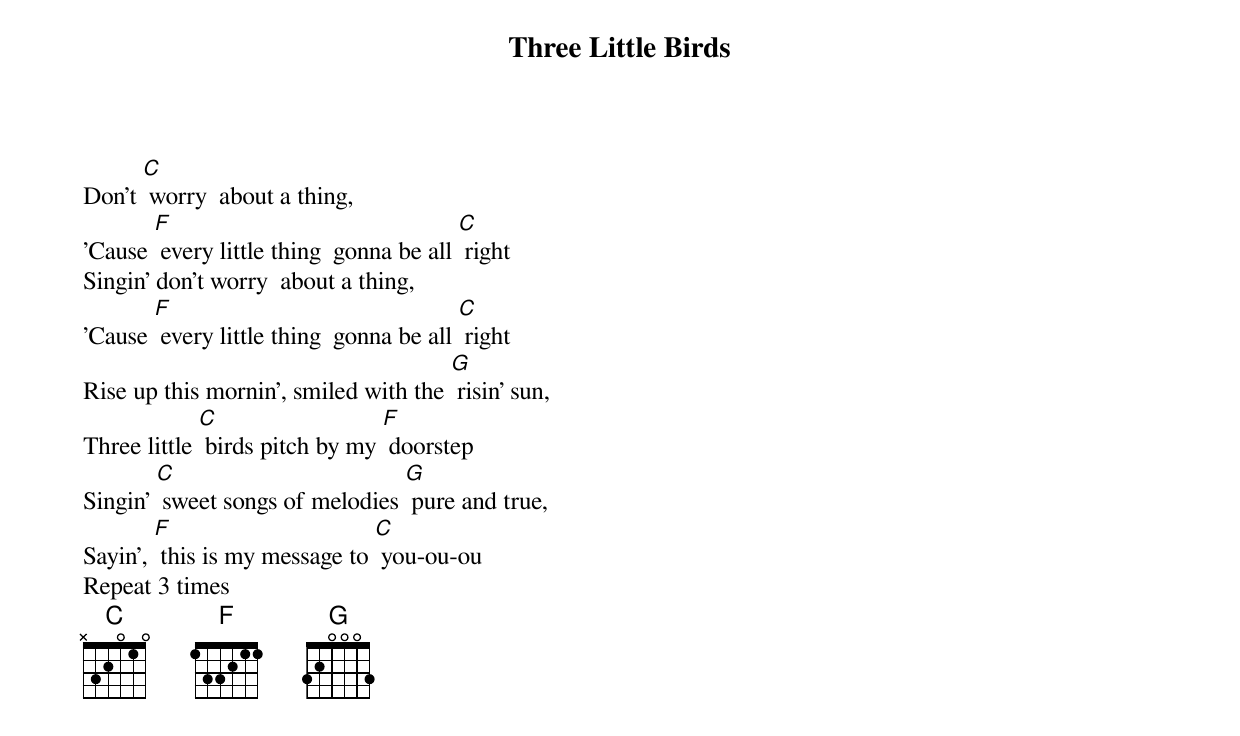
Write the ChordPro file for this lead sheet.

{t: Three Little Birds }
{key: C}
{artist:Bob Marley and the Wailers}
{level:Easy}
{c: }
Don't [C] worry  about a thing,
'Cause [F] every little thing  gonna be all [C] right
Singin' don't worry  about a thing,
'Cause [F] every little thing  gonna be all [C] right
{c: }
Rise up this mornin', smiled with the [G] risin' sun,
Three little [C] birds pitch by my [F] doorstep
Singin' [C] sweet songs of melodies [G] pure and true,
Sayin', [F] this is my message to [C] you-ou-ou
{c: }
Repeat 3 times
